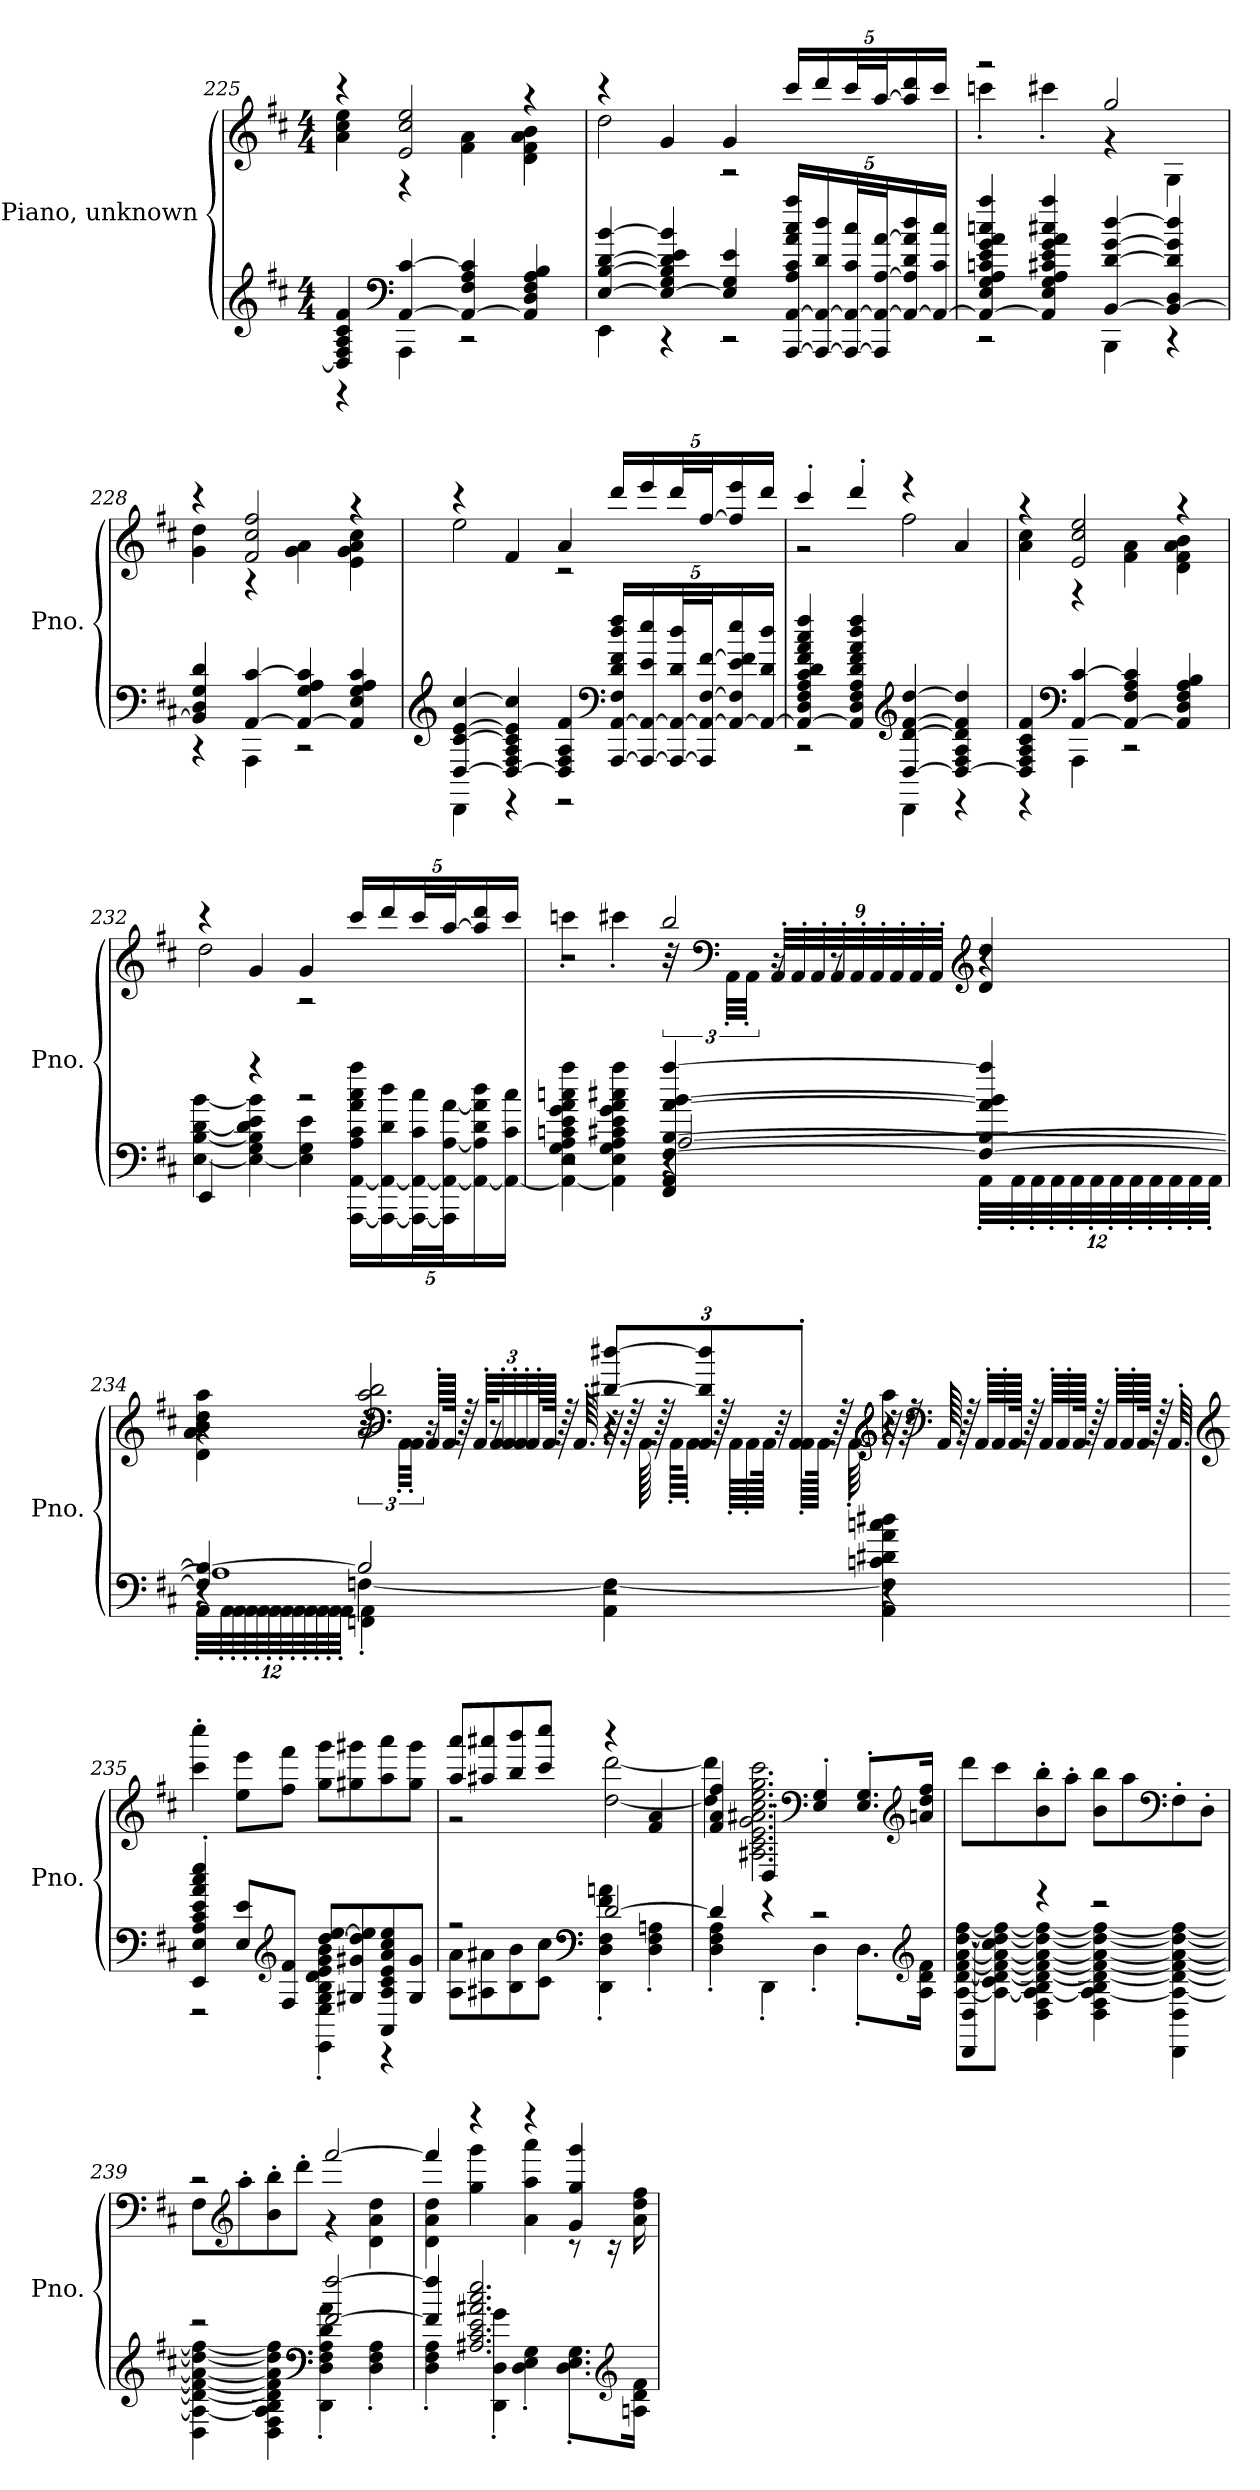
**kern	**kern
*part1	*part1
*staff2	*staff1
*I"Piano, unknown	*
*I'Pno.	*
*clefG2	*clefG2
*k[f#c#]	*k[f#c#]
*M4/4	*M4/4
=225	=225
*^	*^
4D/] 4F#/ 4A/ 4c#/ 4f#/	4r	4r	4a\ 4cc#\ 4ee\
*clefF4	*	*	*
[4AA/ [4c#/	4AAA\	2e/ 2cc#/ 2ee/	4r
4AA/_ 4F#/ 4A/ 4c#/]	2r	.	4f#\ 4a\
4AA/] 4D/ 4F#/ 4A/ 4B/	.	4r	4d\ 4f#\ 4a\ 4b\
=226	=226	=226	=226
[4E/ [4B/ [4d/ [4b/	4EE\	4r	2dd\
4E/_ 4G/ 4B/] 4d/] 4e/ 4b/]	4r	4g/	.
4E/] 4G/ 4e/	2r	4g/	2r
*Xbrackettup	*	*Xbrackettup	*
[20AAA/ [20AA/ 20A/ 20c#/ 20a/ 20cc#/ 20aa/LL	.	20ccc#/LL	.
20AAA/_ 20AA/_ 20d/ 20dd/	.	20ddd/	.
40AAA/_ 40AA/_ 40c#/ 40cc#/L	.	40ccc#/L	.
40AAA/] 40AA/_ [40A/ [40a/J	.	[40aa/J	.
20AA/_ 20A/] 20d/ 20a/] 20dd/	.	20aa/] 20ddd/	.
20AA/_ 20c#/ 20cc#/JJ	.	20ccc#/JJ	.
=227	=227	=227	=227
4AA/_ 4E/ 4G/ 4A/ 4cn/ 4e/ 4g/ 4a/ 4ccn/ 4aa/	2r	2r	4cccn'\
4AA/] 4E/ 4G/ 4A/ 4c#X/ 4e/ 4g/ 4a/ 4cc#X/ 4aa/	.	.	4ccc#X'\
[4BB/ [4d/ [4g/ [4dd/	4BBB\	2gg/	4r
4BB/_ 4D/ 4d/] 4g/] 4dd/]	4r	.	4G\
!!LO:LB:g=z	!!
=228	=228	=228	=228
4BB/] 4D/ 4G/ 4d/	4r	4r	4g\ 4dd\
[4AA/ [4c#/	4AAA\	2f#/ 2cc#/ 2ff#/	4r
4AA/_ 4G/ 4A/ 4c#/]	2r	.	4g\ 4a\
4AA/] 4E/ 4G/ 4A/ 4c#/	.	4r	4e\ 4g\ 4a\ 4cc#\
=229	=229	=229	=229
*clefG2	*	*	*
[4D/ [4c#/ [4e/ [4cc#/	4DD\	4r	2ee\
4D/_ 4F#/ 4A/ 4c#/] 4e/] 4cc#/]	4r	4f#/	.
4D/] 4F#/ 4A/ 4f#/	2r	4a/	2r
*clefF4	*	*	*
[20AAA/ [20AA/ 20F#/ 20d/ 20f#/ 20dd/ 20ff#/LL	.	20ddd/LL	.
20AAA/_ 20AA/_ 20e/ 20ee/	.	20eee/	.
40AAA/_ 40AA/_ 40d/ 40dd/L	.	40ddd/L	.
40AAA/] 40AA/_ [40F#/ [40f#/J	.	[40ff#/J	.
20AA/_ 20F#/] 20e/ 20f#/] 20ee/	.	20ff#/] 20eee/	.
20AA/_ 20d/ 20dd/JJ	.	20ddd/JJ	.
=230	=230	=230	=230
4AA/_ 4D/ 4F#/ 4A/ 4c#/ 4d/ 4f#/ 4a/ 4cc#/ 4ff#/	2r	4ccc#'/	2r
4AA/] 4D/ 4F#/ 4A/ 4d/ 4f#/ 4a/ 4dd/ 4ff#/	.	4ddd'/	.
*clefG2	*	*	*
[4D/ [4d/ [4f#/ [4dd/	4DD\	4r	2ff#\
4D/_ 4F#/ 4A/ 4d/] 4f#/] 4dd/]	4r	4a/	.
=231	=231	=231	=231
4D/] 4F#/ 4A/ 4c#/ 4f#/	4r	4r	4a\ 4cc#\
*clefF4	*	*	*
[4AA/ [4c#/	4AAA\	2e/ 2cc#/ 2ee/	4r
4AA/_ 4F#/ 4A/ 4c#/]	2r	.	4f#\ 4a\
4AA/] 4D/ 4F#/ 4A/ 4B/	.	4r	4d\ 4f#\ 4a\ 4b\
!!LO:LB:g=z	!!
=232	=232	=232	=232
4EE/	[4E\ [4B\ [4d\ [4b\	4r	2dd\
4r	4E\_ 4G\ 4B\] 4d\] 4e\ 4b\]	4g/	.
2r	4E\] 4G\ 4e\	4g/	2r
.	[20AAA\ [20AA\ 20A\ 20c#\ 20a\ 20cc#\ 20aa\LL	20ccc#/LL	.
.	20AAA\_ 20AA\_ 20d\ 20dd\	20ddd/	.
.	40AAA\_ 40AA\_ 40c#\ 40cc#\L	40ccc#/L	.
.	40AAA\] 40AA\_ [40A\ [40a\J	[40aa/J	.
.	20AA\_ 20A\] 20d\ 20a\] 20dd\	20aa/] 20ddd/	.
.	20AA\_ 20c#\ 20cc#\JJ	20ccc#/JJ	.
!!LO:LB:g=z
=233	=233	=233	=233
*	*^	*	*^
2r	4AA\_ 4E\ 4G\ 4A\ 4cn\ 4e\ 4g\ 4a\ 4ccn\ 4aa\	2r	2r	4cccn'\	2r
.	4AA\] 4E\ 4G\ 4A\ 4c#X\ 4e\ 4g\ 4a\ 4cc#X\ 4aa\	.	.	4ccc#X'\	.
*	*	*	*	*brackettup	*
4FF#/ 4AA/ [4F#/ [4B/ [4a/ [4b/ [4aa/	4r	[2A/	2bb/	48r	16r
*	*	*	*clefF4	*	*
.	.	.	.	48AA'\LLL	.
.	.	.	.	48AA'\JJJ	.
*	*	*	*	*	*Xbrackettup
.	.	.	.	16r	48AA'/LLL
.	.	.	.	.	48AA'/
.	.	.	.	.	48AA'/
.	.	.	.	8r	48AA'/
.	.	.	.	.	48AA'/
.	.	.	.	.	48AA'/
.	.	.	.	.	48AA'/
.	.	.	.	.	48AA'/
.	.	.	.	.	48AA'/JJJ
*	*	*	*clefG2	*	*
4F#/_ 4B/_ 4a/] 4b/] 4aa/]	48AA'\LLL	.	.	4r	4d/ 4dd/
.	48AA'\	.	.	.	.
.	48AA'\	.	.	.	.
.	48AA'\	.	.	.	.
.	48AA'\	.	.	.	.
.	48AA'\	.	.	.	.
.	48AA'\	.	.	.	.
.	48AA'\	.	.	.	.
.	48AA'\	.	.	.	.
.	48AA'\	.	.	.	.
.	48AA'\	.	.	.	.
.	48AA'\JJJ	.	.	.	.
!!LO:LB:g=z
=234	=234	=234	=234	=234	=234
*	*	*^	*	*	*^
4F#/] 4B/_	48AA'\LLL	1A]	4r	4r	4d\ 4a\ 4b\ 4dd\ 4aa\	4r	2r
.	48AA'\	.	.	.	.	.	.
.	48AA'\	.	.	.	.	.	.
.	48AA'\	.	.	.	.	.	.
.	48AA'\	.	.	.	.	.	.
.	48AA'\	.	.	.	.	.	.
.	48AA'\	.	.	.	.	.	.
.	48AA'\	.	.	.	.	.	.
.	48AA'\	.	.	.	.	.	.
.	48AA'\	.	.	.	.	.	.
.	48AA'\	.	.	.	.	.	.
.	48AA'\JJJ	.	.	.	.	.	.
*	*	*	*	*	*brackettup	*	*
2B/]	[4Fn\	.	4FFn\' 4AA\'	2a/ 2b/ 2aa/ 2bb/	48r	16r	.
*	*	*	*	*clefF4	*	*	*
.	.	.	.	.	48AA'\LLL	.	.
.	.	.	.	.	48AA'\JJJ	.	.
.	.	.	.	.	16r	64.AA'/LLLL	.
.	.	.	.	.	.	128AA/JJJJk	.
.	.	.	.	.	.	128r	.
.	.	.	.	.	.	64.AA'/KLLL	.
*	*	*	*	*	*	*Xbrackettup	*
.	.	.	.	.	8r	48AA'/	.
.	.	.	.	.	.	48AA'/	.
.	.	.	.	.	.	48AA'/	.
.	.	.	.	.	.	64.AA'/L	.
.	.	.	.	.	.	128AA/JJJJk	.
.	.	.	.	.	.	128r	.
.	.	.	.	.	.	64.AA'/	.
.	4AA\ 4F\_	.	2r	.	4r	[12d#X/ [12dd#X/L	64r
.	.	.	.	.	.	.	128r
.	.	.	.	.	.	.	128AA\
.	.	.	.	.	.	.	128r
.	.	.	.	.	.	.	64.AA'\KLLL
.	.	.	.	.	.	.	32AA'\JJJ
.	.	.	.	.	.	12AA/ 12d#/] 12dd#/]	.
.	.	.	.	.	.	.	128r
.	.	.	.	.	.	.	64.AA'\LLLL
.	.	.	.	.	.	.	64.AA'\
.	.	.	.	.	.	.	128AA\JJJJk
.	.	.	.	.	.	.	32r
.	.	.	.	.	.	12AA'/J	.
.	.	.	.	.	.	.	64.AA'\LLLL
.	.	.	.	.	.	.	128AA\JJJJk
.	.	.	.	.	.	.	128r
.	.	.	.	.	.	.	64.AA'\
*	*	*	*	*clefG2	*	*	*
4r	4AA\ 4F\] 4cn\ 4d#X\ 4a\ 4ccn\ 4dd#X\	.	.	4r	4aa\	64r	4r
.	.	.	.	.	.	128r	.
*	*	*	*	*clefF4	*	*	*
.	.	.	.	.	.	128AA/	.
.	.	.	.	.	.	128r	.
.	.	.	.	.	.	64.AA'/LLLL	.
.	.	.	.	.	.	64.AA'/	.
.	.	.	.	.	.	128AA/JJJJk	.
.	.	.	.	.	.	128r	.
.	.	.	.	.	.	64.AA'/LLLL	.
.	.	.	.	.	.	64.AA'/	.
.	.	.	.	.	.	128AA/JJJJk	.
.	.	.	.	.	.	128r	.
.	.	.	.	.	.	64.AA'/LLLL	.
.	.	.	.	.	.	64.AA'/	.
.	.	.	.	.	.	128AA/JJJJk	.
.	.	.	.	.	.	128r	.
.	.	.	.	.	.	64.AA'/	.
*v	*v	*v	*v	*	*	*	*
*	*v	*v	*v	*v
!!LO:LB:g=z
=235	=235
*	*clefG2
*^	*
4EE/' 4E/' 4A/' 4c#/' 4e/' 4a/' 4cc#/' 4ee/'	2r	4ccc#\' 4cccc#\'
8E/ 8e/L	.	8ee\ 8eee\L
*clefG2	*	*
8F#/ 8f#/J	.	8ff#\ 8fff#\J
[8dd/ [8ee/L	4EE\' 4E\' 4G\' 4B\' 4d\' 4e\' 4g\' 4b\'	8gg\ 8ggg\L
8G#X/ 8g#X/ 8dd/] 8ee/]	.	8gg#X\ 8ggg#X\
8AA/ 8A/ 8c#/ 8e/ 8a/ 8cc#/ 8ee/	4r	8aa\ 8aaa\
8G#/ 8g#/J	.	8gg#\ 8ggg#\J
=236	=236	=236
*	*	*^
2r	8A\ 8a\L	8aa/ 8aaa/L	2r
.	8A#X\ 8a#X\	8aa#X/ 8aaa#X/	.
.	8B\ 8b\	8bb/ 8bbb/	.
.	8c#\ 8cc#\J	8ccc#/ 8cccc#/J	.
*clefF4	*	*	*
[2d/	4DD\' 4D\' 4F#\' 4f#\' 4an\'	4r	[2dd\ [2ddd\
.	4D\' 4F#\' 4An\'	4f#/ 4a/	.
=237	=237	=237	=237
4d/]	4D\' 4F#\' 4A\'	4f#/ 4a/ 4ff#/	4dd\] 4ddd\]
4r	4DD'\	4D'/	2.A#X\ 2.c#\ 2.e\ 2.g\ 2.a#X\ 2.cc#\ 2.ee\ 2.gg\ 2.ccc#\
*	*	*clefF4	*
2r	4D'\	4E/' 4G/'	.
.	8.D'\L	8.E/' 8.G/'L	.
*clefG2	*	*clefG2	*
.	16A\ 16d\ 16f#\Jk	16an/ 16dd/ 16ff#/Jk	.
*	*	*v	*v
!!LO:PB:g=z
=238	=238	=238
4DD/' 4D/'	[8A\ [8d\ [8f#\ [8a\ [8dd\ [8ff#\L	8ddd\L
.	8A\_ 8c#\ 8d\_ 8f#\_ 8a\_ 8cc#\ 8dd\_ 8ff#\_J	8ccc#\
4r	4D\ 4F#\ 4A\_ 4B\ 4d\_ 4f#\_ 4a\_ 4dd\_ 4ff#\_	8b\' 8bb\'
.	.	8aa'\J
2r	4D\ 4F#\ 4A\_ 4B\ 4d\_ 4f#\_ 4a\_ 4dd\_ 4ff#\_	8b\ 8bb\L
.	.	8aa\
*	*	*clefF4
.	4DD\ 4D\ 4A\_ 4d\_ 4f#\_ 4a\_ 4dd\_ 4ff#\_	8F#'\
.	.	8D'\J
=239	=239	=239
*	*	*^
2r	4D\ 4A\_ 4d\_ 4f#\_ 4a\_ 4dd\_ 4ff#\_	2r	8F#\L
*	*	*clefG2	*
.	.	.	8aa'\
.	4D\ 4F#\ 4A\] 4B\ 4d\] 4f#\] 4a\] 4dd\] 4ff#\]	.	8b\' 8bb\'
.	.	.	8ddd'\J
*clefF4	*	*	*
[2f#/ [2ff#/	4DD\' 4D\' 4F#\' 4A\' 4d\' 4a\'	[2fff#/	4r
.	4D\' 4F#\' 4A\'	.	4d\ 4a\ 4dd\
=240	=240	=240	=240
4f#/] 4ff#/]	4D\' 4F#\' 4A\'	4fff#/]	4d\ 4a\ 4dd\
2.A#X/ 2.c#/ 2.e/ 2.a#X/ 2.cc#/ 2.ee/	4DD\' 4D\' 4g\'	4r	4gg\ 4ggg\
.	4D\' 4E\' 4G\'	4r	4a\ 4aa\ 4aaa\
.	8.D\' 8.E\' 8.G\'L	4g/ 4gg/ 4ggg/	8r
.	.	.	16r
*clefG2	*	*	*
.	16An\ 16d\ 16f#\Jk	.	16a\ 16dd\ 16ff#\
*v	*v	*	*
*	*v	*v
=	=
*-	*-
